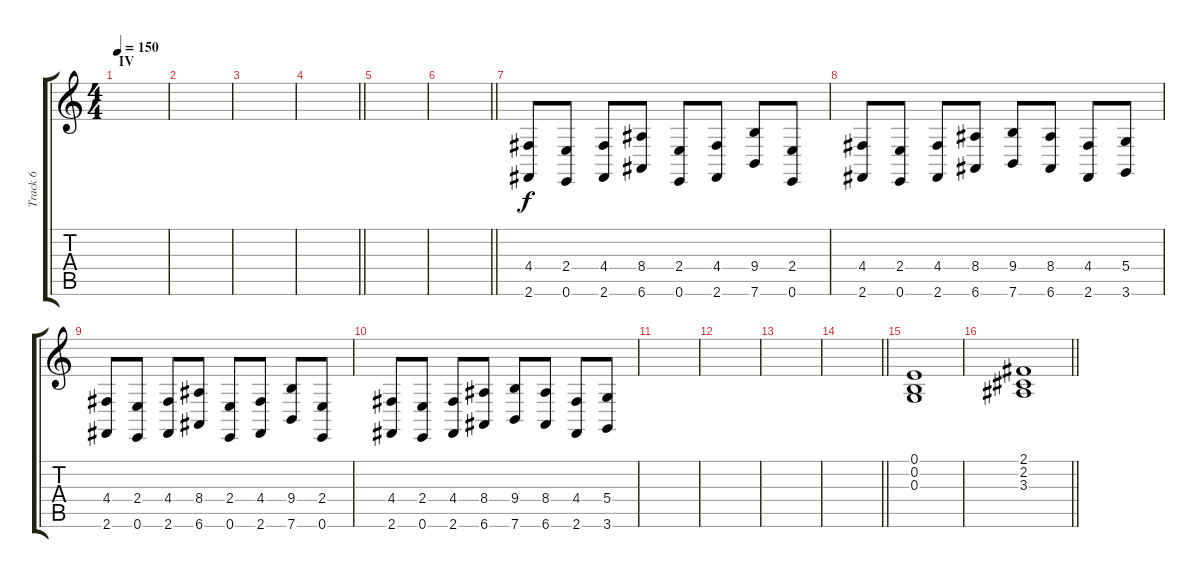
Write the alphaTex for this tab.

\track ("Track 6" "Track 6") {instrument lead2sawtooth}
\staff {score tabs}
\tuning (E4 B3 G3 D3 A2 E2) {hide}
\ts (4 4)
\section ("" "IV")
\tempo 150
\clef g2
\ks c
|
|
|
\barLineRight lightlight
|
|
\barLineRight lightlight
|
(4.4 2.6).8 (2.4 0.6).8 (4.4 2.6).8 (8.4 6.6).8 (2.4 0.6).8 (4.4 2.6).8 (9.4 7.6).8 (2.4 0.6).8 |
(4.4 2.6).8 (2.4 0.6).8 (4.4 2.6).8 (8.4 6.6).8 (9.4 7.6).8 (8.4 6.6).8 (4.4 2.6).8 (5.4 3.6).8 |
(4.4 2.6).8 (2.4 0.6).8 (4.4 2.6).8 (8.4 6.6).8 (2.4 0.6).8 (4.4 2.6).8 (9.4 7.6).8 (2.4 0.6).8 |
(4.4 2.6).8 (2.4 0.6).8 (4.4 2.6).8 (8.4 6.6).8 (9.4 7.6).8 (8.4 6.6).8 (4.4 2.6).8 (5.4 3.6).8 |
|
|
|
\barLineRight lightlight
|
(0.1 0.2 0.3).1 |
\barLineRight lightlight
(2.1 2.2 3.3).1
